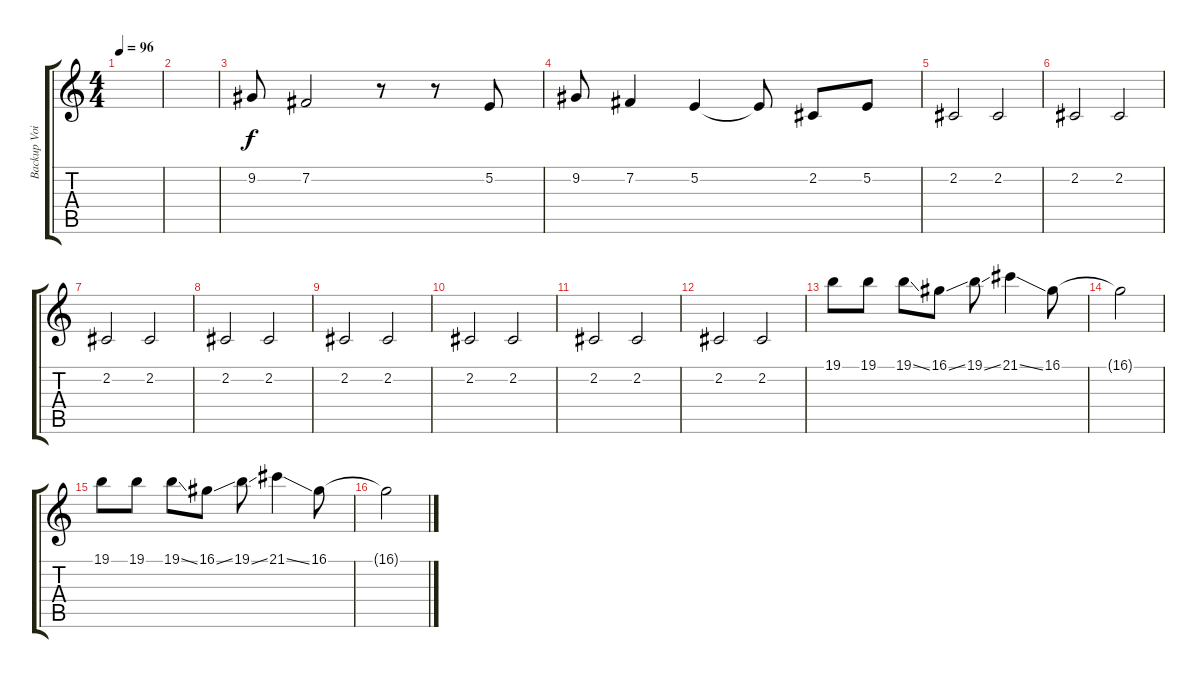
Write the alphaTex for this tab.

\track ("Backup Voice" "Backup Voi") {instrument tenorsax}
\staff {score tabs}
\tuning (E4 B3 G3 D3 A2 E2) {hide}
\ts (4 4)
\tempo 96
\clef g2
\ks c
|
|
9.2.8 7.2.2 r.8 r.8 5.2.8 |
9.2.8 7.2.4 5.2.4 5.2{t}.8 2.2.8 5.2.8 |
2.2.2 2.2.2 |
2.2.2 2.2.2 |
2.2.2 2.2.2 |
2.2.2 2.2.2 |
2.2.2 2.2.2 |
2.2.2 2.2.2 |
2.2.2 2.2.2 |
2.2.2 2.2.2 |
19.1.8{instrument flute} 19.1.8 19.1{ss}.8 16.1{ss}.8 19.1{ss}.8 21.1{ss}.4 16.1.8 |
16.1{t}.2 |
19.1.8 19.1.8 19.1{ss}.8 16.1{ss}.8 19.1{ss}.8 21.1{ss}.4 16.1.8 |
16.1{t}.2
